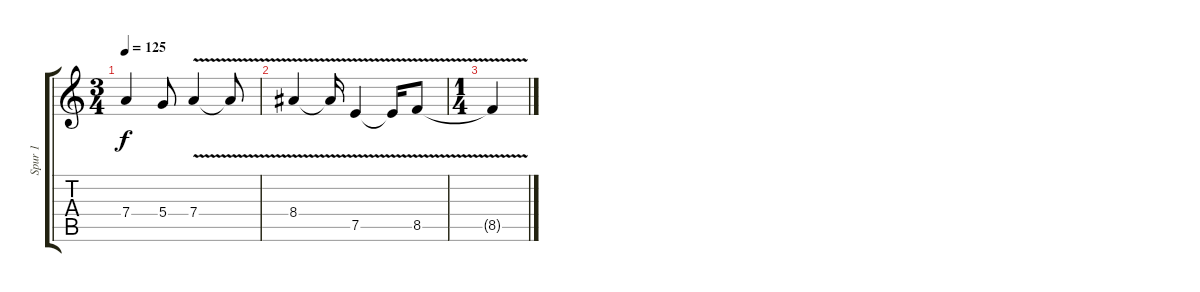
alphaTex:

\track ("Spur 1" "Spur 1") {instrument overdrivenguitar}
\staff {score tabs}
\tuning (E4 B3 G3 D3 A2 E2) {hide}
\ts (3 4)
\tempo 125
\clef g2
\ks c
7.4{t}.4{dy f} 5.4.8 7.4{v}.4 7.4{t}.8 |
8.4{v}.4 8.4{t}.16 7.5{v}.4 7.5{t}.16 8.5{v}.8 |
\ts (1 4)
8.5{t}.4
